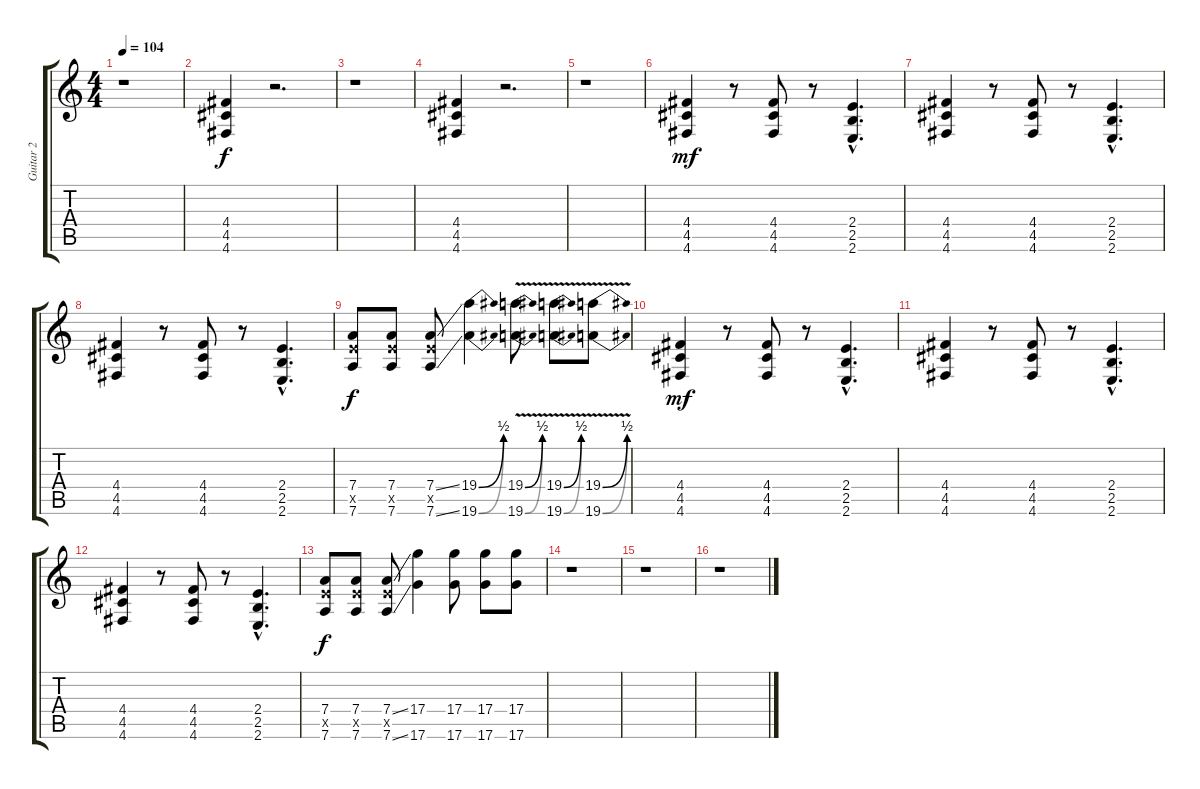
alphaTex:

\track ("Guitar 2" "Guitar 2") {instrument distortionguitar}
\staff {score tabs}
\tuning (E4 B3 G3 D3 A2 D2) {hide}
\ts (4 4)
\tempo 104
\clef g2
\ks c
r.1{dy f} |
(4.4 4.5 4.6).4 r.2{d} |
r.1 |
(4.4 4.5 4.6).4 r.2{d} |
r.1 |
(4.4 4.5 4.6).4{dy mf} r.8 (4.4 4.5 4.6).8 r.8 (2.4{hac} 2.5{hac} 2.6{hac}).4{d} |
(4.4 4.5 4.6).4 r.8 (4.4 4.5 4.6).8 r.8 (2.4{hac} 2.5{hac} 2.6{hac}).4{d} |
(4.4 4.5 4.6).4 r.8 (4.4 4.5 4.6).8 r.8 (2.4{hac} 2.5{hac} 2.6{hac}).4{d} |
(7.4 7.5{x} 7.6).8{dy f} (7.4 7.5{x} 7.6).8 (7.4{ss} 7.5{x} 7.6{ss}).8 (19.4{be (bend 0 0 60 2)} 19.6{be (bend 0 0 60 2)}).4 (19.4{be (bend 0 0 60 2) v} 19.6{be (bend 0 0 60 2) v}).8 (19.4{be (bend 0 0 60 2)} 19.6{be (bend 0 0 60 2) v}).8 (19.4{be (bend 0 0 60 2) v} 19.6{be (bend 0 0 60 2) v}).8 |
(4.4 4.5 4.6).4{dy mf} r.8 (4.4 4.5 4.6).8 r.8 (2.4{hac} 2.5{hac} 2.6{hac}).4{d} |
(4.4 4.5 4.6).4 r.8 (4.4 4.5 4.6).8 r.8 (2.4{hac} 2.5{hac} 2.6{hac}).4{d} |
(4.4 4.5 4.6).4 r.8 (4.4 4.5 4.6).8 r.8 (2.4{hac} 2.5{hac} 2.6{hac}).4{d} |
(7.4 7.5{x} 7.6).8{dy f} (7.4 7.5{x} 7.6).8 (7.4{ss} 7.5{x} 7.6{ss}).8 (17.4 17.6).4 (17.4 17.6).8 (17.4 17.6).8 (17.4 17.6).8 |
r.1 |
r.1 |
r.1
